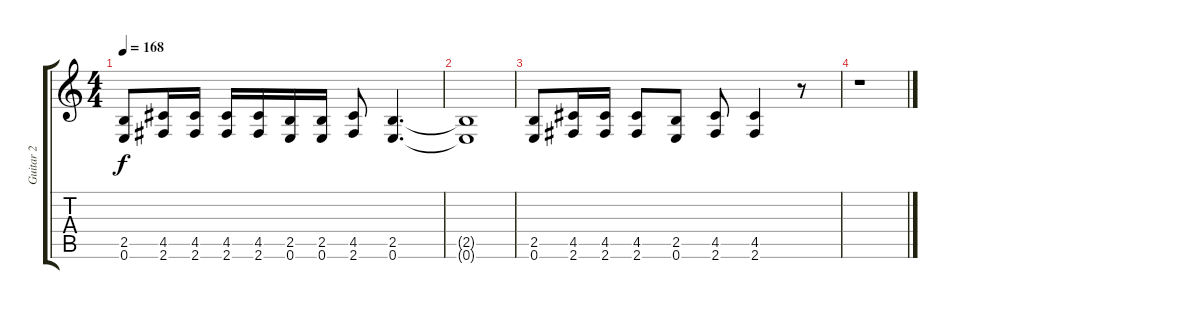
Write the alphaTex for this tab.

\track ("Guitar 2" "Guitar 2") {instrument overdrivenguitar}
\staff {score tabs}
\tuning (E4 B3 G3 D3 A2 E2) {hide}
\ts (4 4)
\tempo 168
\clef g2
\ks c
(2.5 0.6).8{dy f} (4.5 2.6).16 (4.5 2.6).16 (4.5 2.6).16 (4.5 2.6).16 (2.5 0.6).16 (2.5 0.6).16 (4.5 2.6).8 (2.5 0.6).4{d} |
(2.5{t} 0.6{t}).1 |
(2.5 0.6).8 (4.5 2.6).16 (4.5 2.6).16 (4.5 2.6).8 (2.5 0.6).8 (4.5 2.6).8 (4.5 2.6).4 r.8 |
r.1
